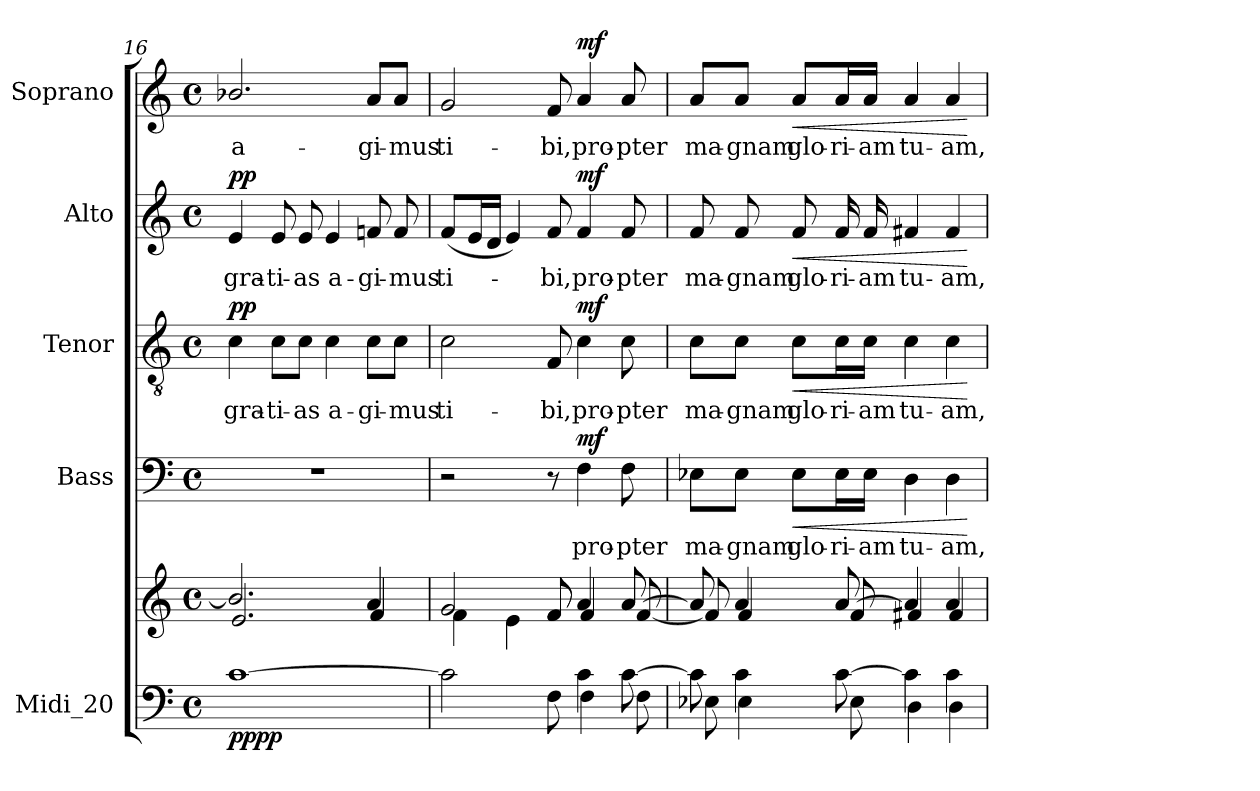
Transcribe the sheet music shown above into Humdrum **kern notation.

**kern	**kern	**dynam	**kern	**text	**dynam	**kern	**text	**dynam	**kern	**text	**dynam	**kern	**text	**dynam
*part5	*part5	*part5	*part4	*part4	*part4	*part3	*part3	*part3	*part2	*part2	*part2	*part1	*part1	*part1
*staff6	*staff5	*staff5/6	*staff4	*staff4	*staff4	*staff3	*staff3	*staff3	*staff2	*staff2	*staff2	*staff1	*staff1	*staff1
*I"Midi_20	*	*	*I"Bass	*	*	*I"Tenor	*	*	*I"Alto	*	*	*I"Soprano	*	*
*	*	*	*I'B	*	*	*I'T	*	*	*I'A	*	*	*I'S	*	*
!!LO:LB:g=z
*clefF4	*clefG2	*	*clefF4	*	*	*clefGv2	*	*	*clefG2	*	*	*clefG2	*	*
*k[]	*k[]	*	*k[]	*	*	*k[]	*	*	*k[]	*	*	*k[]	*	*
*C:	*C:	*	*C:	*	*	*C:	*	*	*C:	*	*	*C:	*	*
*M4/4	*M4/4	*	*M4/4	*	*	*M4/4	*	*	*M4/4	*	*	*M4/4	*	*
*met(c)	*met(c)	*	*met(c)	*	*	*met(c)	*	*	*met(c)	*	*	*met(c)	*	*
=16	=16	=16	=16	=16	=16	=16	=16	=16	=16	=16	=16	=16	=16	=16
*^	*^	*	*	*	*	*	*	*	*	*	*	*	*	*
!	!	!	!	!LO:DY:b=2	!	!	!	!	!LO:LY:b	!	!	!LO:LY:b	!	!	!LO:LY:b	!
!	!	!	!	!LO:DY:n=1:b	!	!	!	!	!	!LO:DY:b	!	!	!LO:DY:b	!	!	!
[1c/	1ryy	2.b-/]	2.e/	pp pp	1r	.	.	4c	gra-	pp	4e	gra-	pp	2.b-X/	a-	.
!	!	!	!	!	!	!	!	!	!LO:LY:b	!	!	!LO:LY:b	!	!	!	!
.	.	.	.	.	.	.	.	8c\L	-ti-	.	8e	-ti-	.	.	.	.
!	!	!	!	!	!	!	!	!	!LO:LY:b	!	!	!LO:LY:b	!	!	!	!
.	.	.	.	.	.	.	.	8c\J	-as	.	8e	-as	.	.	.	.
!	!	!	!	!	!	!	!	!	!LO:LY:b	!	!	!LO:LY:b	!	!	!	!
.	.	.	.	.	.	.	.	4c	a-	.	4e	a-	.	.	.	.
!	!	!	!	!	!	!	!	!	!LO:LY:b	!	!	!LO:LY:b	!	!	!LO:LY:b	!
.	.	4a/	4f/	.	.	.	.	8c\L	-gi-	.	8fn	-gi-	.	8a/L	-gi-	.
!	!	!	!	!	!	!	!	!	!LO:LY:b	!	!	!LO:LY:b	!	!	!LO:LY:b	!
.	.	.	.	.	.	.	.	8c\J	-mus	.	8f	-mus	.	8a/J	-mus	.
=17	=17	=17	=17	=17	=17	=17	=17	=17	=17	=17	=17	=17	=17	=17	=17	=17
!	!	!	!	!	!	!	!	!	!LO:LY:b	!	!	!LO:LY:b	!	!	!LO:LY:b	!
2c\]	2ryy	2g/	4f\	.	2r	.	.	2c	ti-	.	(<8fL	ti-	.	2g	ti-	.
.	.	.	.	.	.	.	.	.	.	.	16eL	.	.	.	.	.
.	.	.	.	.	.	.	.	.	.	.	16dJJ	.	.	.	.	.
.	.	.	4e\	.	.	.	.	.	.	.	4e)	.	.	.	.	.
!	!	!	!	!	!	!	!	!	!LO:LY:b	!	!	!LO:LY:b	!	!	!LO:LY:b	!
8F\	8ryy	8f/	8f/	.	8r	.	.	8F	-bi,	.	8f	bi,	.	8f	-bi,	.
!	!	!	!	!LO:DY:b=2	!	!LO:LY:b	!	!	!LO:LY:b	!	!	!LO:LY:b	!	!	!LO:LY:b	!
!	!	!	!	!LO:DY:n=1:b=2	!	!	!	!	!	!	!	!	!	!	!	!
!	!	!	!	!LO:DY:n=2:b	!	!	!	!	!	!	!	!	!	!	!	!
!	!	!	!	!LO:DY:n=3:b	!	!	!LO:DY:b	!	!	!LO:DY:b	!	!	!LO:DY:b	!	!	!LO:DY:b
4c\	4F\	4a/	4f/	mf mf mf mf	4F	pro-	mf	4c	pro-	mf	4f	pro-	mf	4a	pro-	mf
!	!	!	!	!	!	!LO:LY:b	!	!	!LO:LY:b	!	!	!LO:LY:b	!	!	!LO:LY:b	!
[8c\	8F\	[8a/	[8f/	.	8F	-pter	.	8c	-pter	.	8f	-pter	.	8a	-pter	.
=18	=18	=18	=18	=18	=18	=18	=18	=18	=18	=18	=18	=18	=18	=18	=18	=18
!	!	!	!	!	!	!LO:LY:b	!	!	!LO:LY:b	!	!	!LO:LY:b	!	!	!LO:LY:b	!
8c\]	8E-X\	8a/]	8f/]	.	8E-X\L	ma-	.	8c\L	ma-	.	8f	ma-	.	8a/L	ma-	.
!	!	!	!	!	!	!LO:LY:b	!	!	!LO:LY:b	!	!	!LO:LY:b	!	!	!LO:LY:b	!
4c\	4E-\	4a/	4f/	.	8E-\J	-gnam	.	8c\J	-gnam	.	8f	-gnam	.	8a/J	-gnam	.
!	!	!	!	!	!	!LO:LY:b	!LO:HP:b	!	!LO:LY:b	!LO:HP:b	!	!LO:LY:b	!LO:HP:b	!	!LO:LY:b	!LO:HP:b
.	.	.	.	.	8E-\L	glo-	<	8c\L	glo-	<	8f	glo-	<	8a/L	glo-	<
!	!	!	!	!	!	!LO:LY:b	!	!	!LO:LY:b	!	!	!LO:LY:b	!	!	!LO:LY:b	!
[8c\	8E-\	[8a/	8f/	.	16E-\L	-ri-	.	16c\L	-ri-	.	16f	-ri-	.	16a/L	-ri-	.
!	!	!	!	!	!	!LO:LY:b	!	!	!LO:LY:b	!	!	!LO:LY:b	!	!	!LO:LY:b	!
.	.	.	.	.	16E-\JJ	-am	.	16c\JJ	-am	.	16f	-am	.	16a/JJ	-am	.
!	!	!	!	!	!	!LO:LY:b	!	!	!LO:LY:b	!	!	!LO:LY:b	!	!	!LO:LY:b	!
4c\]	4D\	4a/]	4f#X/	.	4D	tu-	.	4c	tu-	.	4f#X	tu-	.	4a	tu-	.
!	!	!	!	!	!	!LO:LY:b	!	!	!LO:LY:b	!	!	!LO:LY:b	!	!	!LO:LY:b	!
4c\	4D\	4a/	4f#/	.	4D	-am,	.	4c	-am,	.	4f#	-am,	.	4a	-am,	.
*v	*v	*	*	*	*	*	*	*	*	*	*	*	*	*	*	*
*	*v	*v	*	*	*	*	*	*	*	*	*	*	*	*	*
.	.	.	.	.	[	.	.	[	.	.	[	.	.	[
=	=	=	=	=	=	=	=	=	=	=	=	=	=	=
*-	*-	*-	*-	*-	*-	*-	*-	*-	*-	*-	*-	*-	*-	*-
